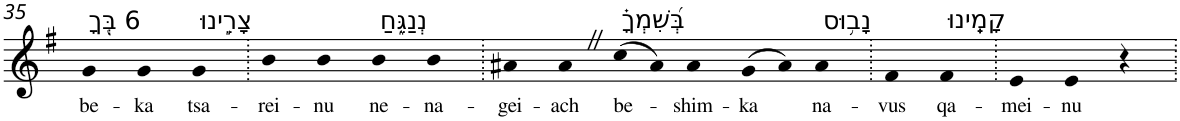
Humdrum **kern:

**kern	**text
*part1	*part1
*staff1	*staff1
*I"Piano	*
*I'Pno	*
!!LO:PB:g=z
*clefG2	*
*k[f#]	*
*G:	*
=35	=35
!LO:TX:a:t=6 בְּ֭ךָ	!
!	!LO:LY:b
4g	be-
!	!LO:LY:b
4g	-ka
!LO:TX:a:t=צָרֵ֣ינוּ	!
!	!LO:LY:b
4g	tsa-
=36.	=36.
!	!LO:LY:b
4b	-rei-
!	!LO:LY:b
4b	-nu
!LO:TX:a:t=נְנַגֵּ֑חַ	!
!	!LO:LY:b
4b	ne-
!	!LO:LY:b
4b	-na-
=37.	=37.
!	!LO:LY:b
4a#X	-gei-
!	!LO:LY:b
4a#Z	-ach
!LO:TX:a:t=בְּ֝שִׁמְךָ֗	!
!	!LO:LY:b
(>8cc	be-
8a#)	.
!	!LO:LY:b
4a#	-shim-
!	!LO:LY:b
(>8g	-ka
8a#)	.
!LO:TX:a:t=נָב֥וּס	!
!	!LO:LY:b
4a#	na-
=38.	=38.
!	!LO:LY:b
4f#	-vus
!LO:TX:a:t=קָמֵֽינוּ	!
!	!LO:LY:b
4f#	qa-
=39.	=39.
!	!LO:LY:b
4e	-mei-
!	!LO:LY:b
4e	-nu
4r	.
=.	=.
*-	*-
